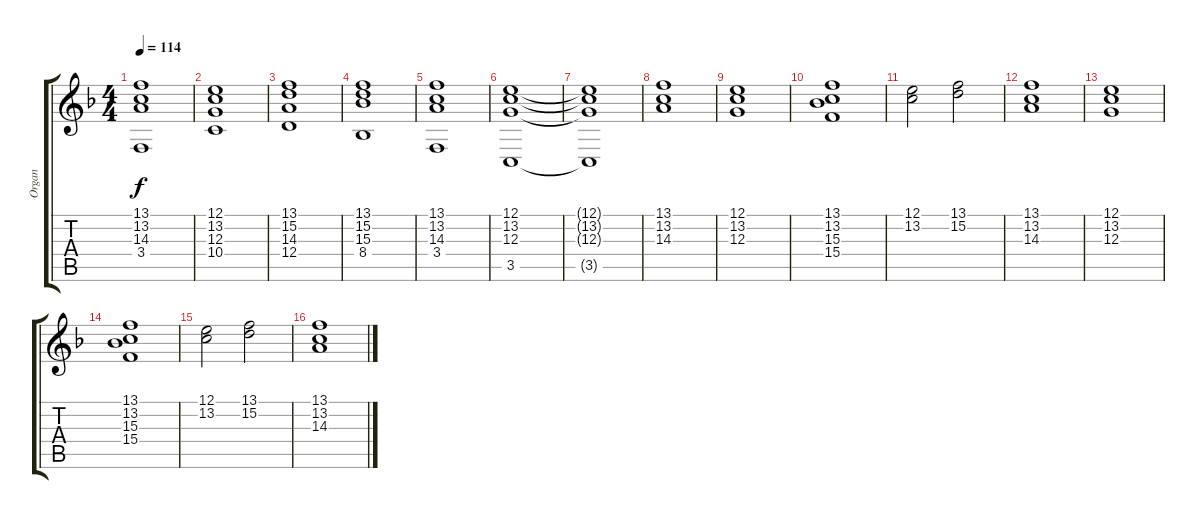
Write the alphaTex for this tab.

\track ("Organ" "Organ") {instrument drawbarorgan}
\staff {score tabs}
\tuning (E4 B3 G3 D3 A2 E2) {hide}
\ts (4 4)
\tempo 114
\clef g2
\ks f
(13.1 13.2 14.3 3.4).1{dy f} |
(12.1 13.2 12.3 10.4).1 |
(13.1 15.2 14.3 12.4).1 |
(13.1 15.2 15.3 8.4).1 |
(13.1 13.2 14.3 3.4).1 |
(12.1 13.2 12.3 3.5).1 |
(12.1{t} 13.2{t} 12.3{t} 3.5{t}).1 |
(13.1 13.2 14.3).1 |
(12.1 13.2 12.3).1 |
(13.1 13.2 15.3 15.4).1 |
(12.1 13.2).2 (13.1 15.2).2 |
(13.1 13.2 14.3).1 |
(12.1 13.2 12.3).1 |
(13.1 13.2 15.3 15.4).1 |
(12.1 13.2).2 (13.1 15.2).2 |
(13.1 13.2 14.3).1
